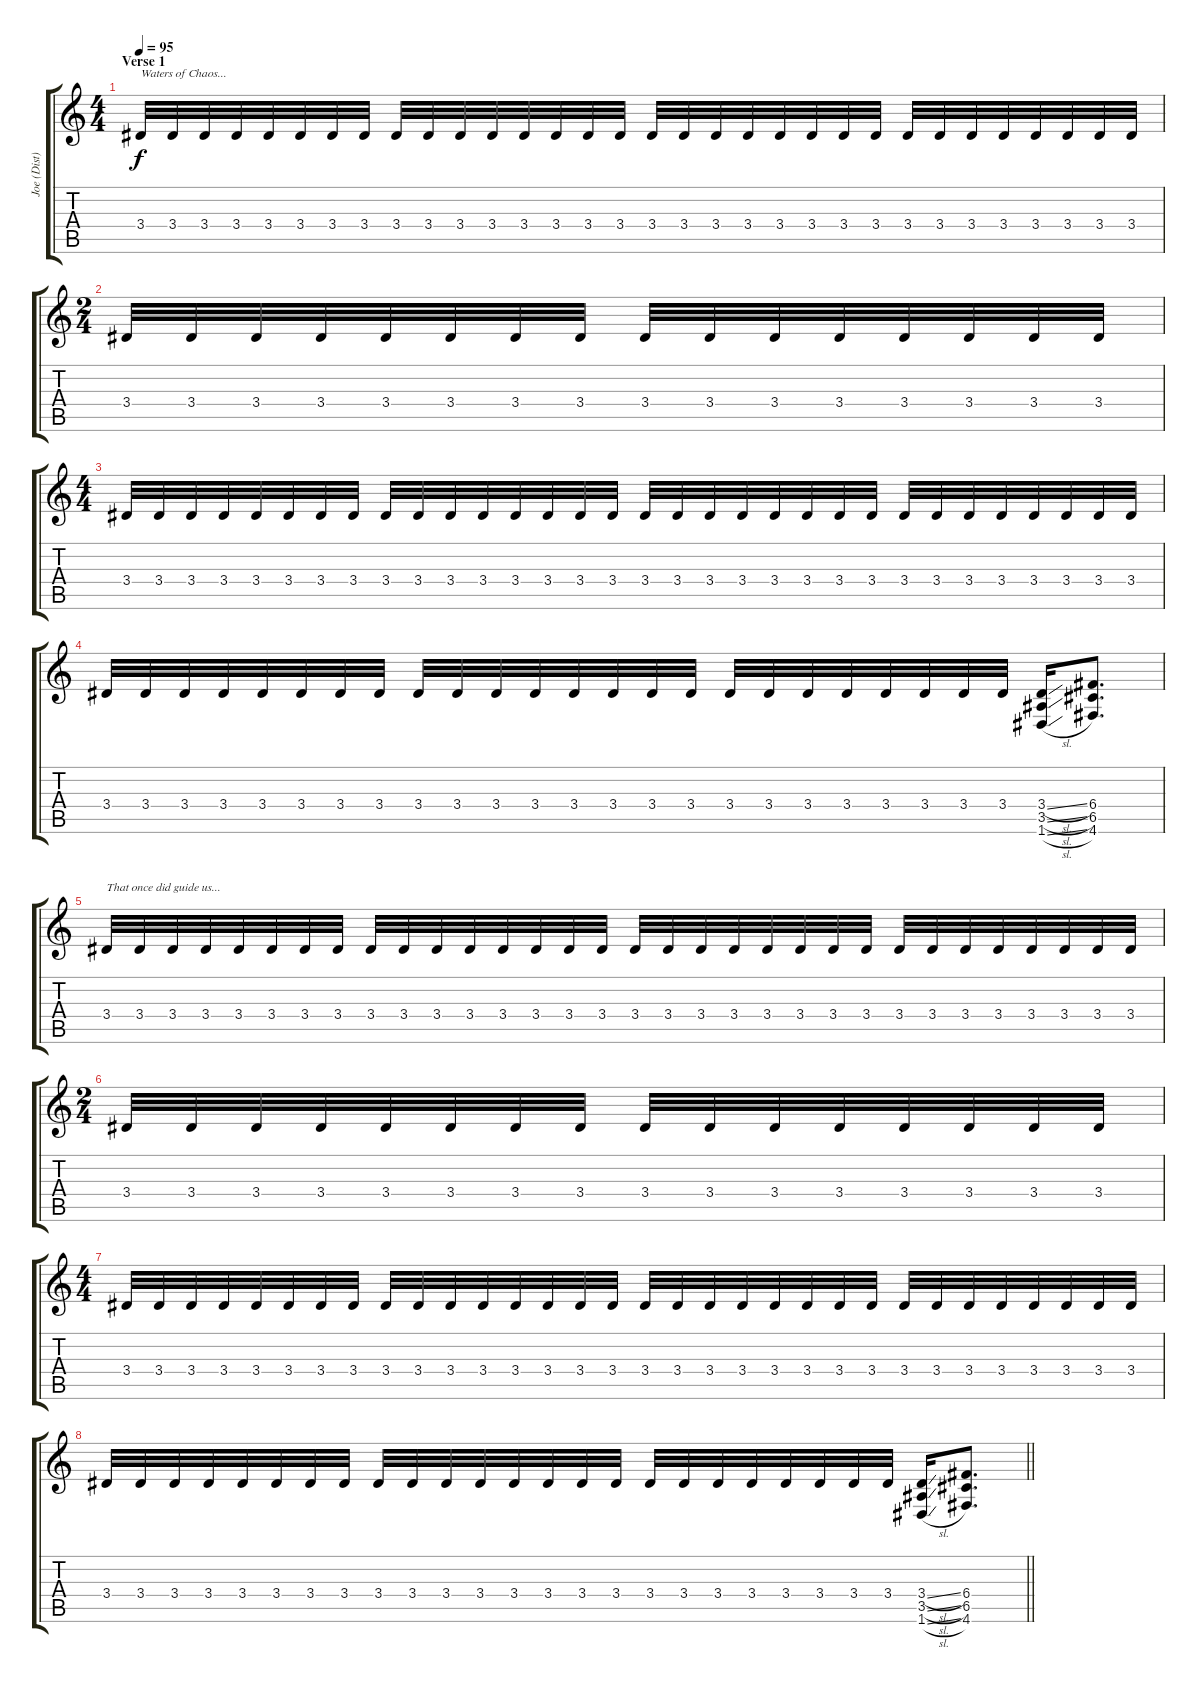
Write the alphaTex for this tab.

\track ("Joe (Dist)" "Joe (Dist)") {instrument distortionguitar}
\staff {score tabs}
\tuning (D4 A3 F3 C3 G2 D2) {hide}
\ts (4 4)
\section ("" "Verse 1")
\tempo 95
\clef g2
\ks c
3.4.32{txt "Waters of Chaos..." dy f} 3.4.32 3.4.32 3.4.32 3.4.32 3.4.32 3.4.32 3.4.32 3.4.32 3.4.32 3.4.32 3.4.32 3.4.32 3.4.32 3.4.32 3.4.32 3.4.32 3.4.32 3.4.32 3.4.32 3.4.32 3.4.32 3.4.32 3.4.32 3.4.32 3.4.32 3.4.32 3.4.32 3.4.32 3.4.32 3.4.32 3.4.32 |
\ts (2 4)
3.4.32 3.4.32 3.4.32 3.4.32 3.4.32 3.4.32 3.4.32 3.4.32 3.4.32 3.4.32 3.4.32 3.4.32 3.4.32 3.4.32 3.4.32 3.4.32 |
\ts (4 4)
3.4.32 3.4.32 3.4.32 3.4.32 3.4.32 3.4.32 3.4.32 3.4.32 3.4.32 3.4.32 3.4.32 3.4.32 3.4.32 3.4.32 3.4.32 3.4.32 3.4.32 3.4.32 3.4.32 3.4.32 3.4.32 3.4.32 3.4.32 3.4.32 3.4.32 3.4.32 3.4.32 3.4.32 3.4.32 3.4.32 3.4.32 3.4.32 |
3.4.32 3.4.32 3.4.32 3.4.32 3.4.32 3.4.32 3.4.32 3.4.32 3.4.32 3.4.32 3.4.32 3.4.32 3.4.32 3.4.32 3.4.32 3.4.32 3.4.32 3.4.32 3.4.32 3.4.32 3.4.32 3.4.32 3.4.32 3.4.32 (3.4{sl} 3.5{sl} 1.6{sl}).16 (6.4 6.5 4.6).8{d} |
3.4.32{txt "That once did guide us..."} 3.4.32 3.4.32 3.4.32 3.4.32 3.4.32 3.4.32 3.4.32 3.4.32 3.4.32 3.4.32 3.4.32 3.4.32 3.4.32 3.4.32 3.4.32 3.4.32 3.4.32 3.4.32 3.4.32 3.4.32 3.4.32 3.4.32 3.4.32 3.4.32 3.4.32 3.4.32 3.4.32 3.4.32 3.4.32 3.4.32 3.4.32 |
\ts (2 4)
3.4.32 3.4.32 3.4.32 3.4.32 3.4.32 3.4.32 3.4.32 3.4.32 3.4.32 3.4.32 3.4.32 3.4.32 3.4.32 3.4.32 3.4.32 3.4.32 |
\ts (4 4)
3.4.32 3.4.32 3.4.32 3.4.32 3.4.32 3.4.32 3.4.32 3.4.32 3.4.32 3.4.32 3.4.32 3.4.32 3.4.32 3.4.32 3.4.32 3.4.32 3.4.32 3.4.32 3.4.32 3.4.32 3.4.32 3.4.32 3.4.32 3.4.32 3.4.32 3.4.32 3.4.32 3.4.32 3.4.32 3.4.32 3.4.32 3.4.32 |
\barLineRight lightlight
3.4.32 3.4.32 3.4.32 3.4.32 3.4.32 3.4.32 3.4.32 3.4.32 3.4.32 3.4.32 3.4.32 3.4.32 3.4.32 3.4.32 3.4.32 3.4.32 3.4.32 3.4.32 3.4.32 3.4.32 3.4.32 3.4.32 3.4.32 3.4.32 (3.4{sl} 3.5{sl} 1.6{sl}).16 (6.4 6.5 4.6).8{d}
